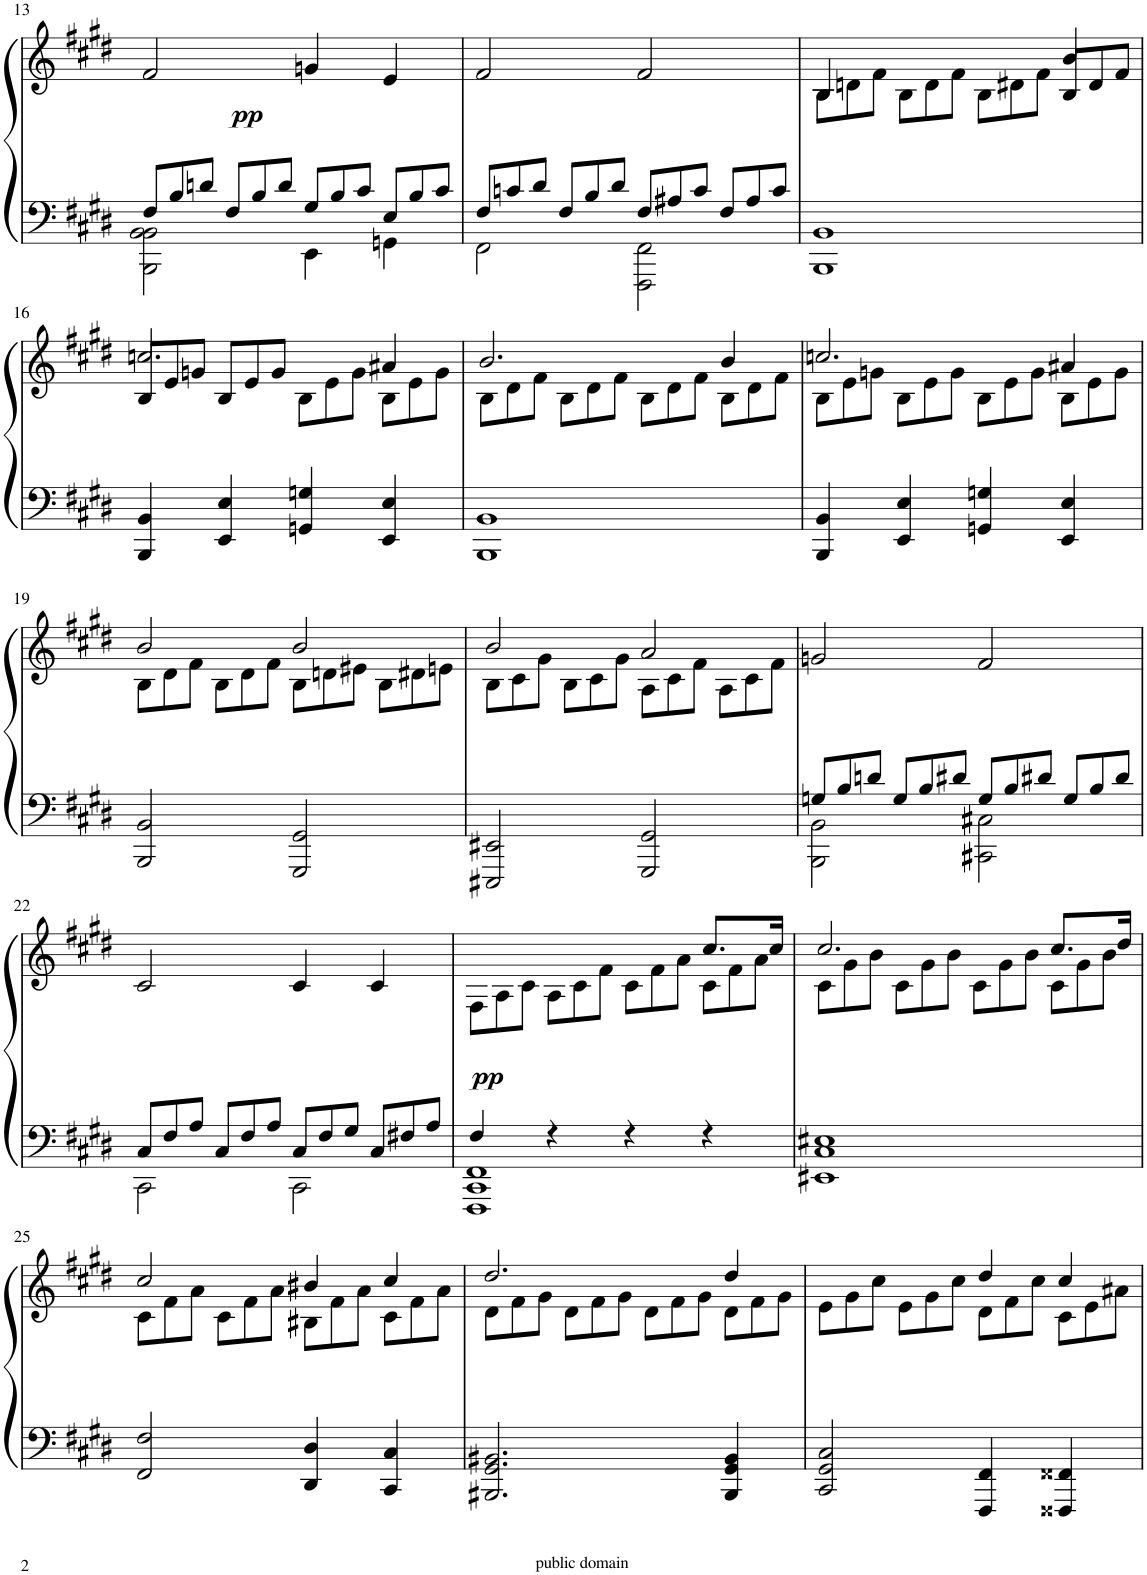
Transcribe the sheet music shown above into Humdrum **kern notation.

**kern	**kern	**dynam
*part1	*part1	*part1
*staff2	*staff1	*staff1/2
*I"Piano	*	*
*I'Pno	*	*
!!LO:PB:g=z
*clefF4	*clefG2	*
*k[f#c#g#d#]	*k[f#c#g#d#]	*
*M4/4	*M4/4	*
*Xtuplet	*	*
=13	=13	=13
*^	*	*
!	!	!	!LO:DY:b
12F#/L	2BBB\ 2BB\ 2BB\	2f#/	pp
12B/	.	.	.
12dn/J	.	.	.
12F#/L	.	.	.
12B/	.	.	.
12d/J	.	.	.
12G#/L	4EE\	4gn/	.
12B/	.	.	.
12c#/J	.	.	.
12E/L	4GGn\	4e/	.
12B/	.	.	.
12c#/J	.	.	.
=14	=14	=14	=14
12F#/L	2FF#\	2f#/	.
12cn/	.	.	.
12d#/J	.	.	.
12F#/L	.	.	.
12B/	.	.	.
12d#/J	.	.	.
12F#/L	2FFF#\ 2FF#\	2f#/	.
12A#X/	.	.	.
12c/J	.	.	.
12F#/L	.	.	.
12A#/	.	.	.
12c/J	.	.	.
=15	=15	=15	=15
*	*	*Xtuplet	*
*	*	*^	*
1BBB 1BB	1ryy	12B\L	4B/	.
.	.	12dn\	.	.
.	.	12f#\J	.	.
.	.	12B\L	4ryy	.
.	.	12d\	.	.
.	.	12f#\J	.	.
.	.	12B\L	4ryy	.
.	.	12d#X\	.	.
.	.	12f#\J	.	.
.	.	12B/L	4b/	.
.	.	12d#/	.	.
.	.	12f#/J	.	.
*v	*v	*	*	*
!!LO:LB:g=z	!!
=16	=16	=16	=16
4BBB/ 4BB/	12B/L	2.ccn/	.
.	12e/	.	.
.	12gn/J	.	.
4EE/ 4E/	12B/L	.	.
.	12e/	.	.
.	12g/J	.	.
4GGn/ 4Gn/	12B\L	.	.
.	12e\	.	.
.	12g\J	.	.
4EE/ 4E/	12B\L	4a#X/	.
.	12e\	.	.
.	12g\J	.	.
=17	=17	=17	=17
1BBB 1BB	2.b/	12B\L	.
.	.	12d#\	.
.	.	12f#\J	.
.	.	12B\L	.
.	.	12d#\	.
.	.	12f#\J	.
.	.	12B\L	.
.	.	12d#\	.
.	.	12f#\J	.
.	4b/	12B\L	.
.	.	12d#\	.
.	.	12f#\J	.
=18	=18	=18	=18
4BBB/ 4BB/	2.ccn/	12B\L	.
.	.	12e\	.
.	.	12gn\J	.
4EE/ 4E/	.	12B\L	.
.	.	12e\	.
.	.	12g\J	.
4GGn/ 4Gn/	.	12B\L	.
.	.	12e\	.
.	.	12g\J	.
4EE/ 4E/	4a#X/	12B\L	.
.	.	12e\	.
.	.	12g\J	.
!!LO:LB:g=z	!!
=19	=19	=19	=19
2BBB/ 2BB/	2b/	12B\L	.
.	.	12d#\	.
.	.	12f#\J	.
.	.	12B\L	.
.	.	12d#\	.
.	.	12f#\J	.
2GGG#/ 2GG#/	2b/	12B\L	.
.	.	12dn\	.
.	.	12e#X\J	.
.	.	12B\L	.
.	.	12d#X\	.
.	.	12en\J	.
=20	=20	=20	=20
2EEE#X/ 2EE#X/	2b/	12B\L	.
.	.	12c#\	.
.	.	12g#\J	.
.	.	12B\L	.
.	.	12c#\	.
.	.	12g#\J	.
2GGG#/ 2GG#/	2a/	12A\L	.
.	.	12c#\	.
.	.	12f#\J	.
.	.	12A\L	.
.	.	12c#\	.
.	.	12f#\J	.
*	*v	*v	*
=21	=21	=21
*^	*	*
2BBB\ 2BB\	12Gn/L	2gn/	.
.	12B/	.	.
.	12dn/J	.	.
.	12G/L	.	.
.	12B/	.	.
.	12d#X/J	.	.
2CC#X\ 2C#X\	12G/L	2f#/	.
.	12B/	.	.
.	12d#X/J	.	.
.	12G/L	.	.
.	12B/	.	.
.	12d#/J	.	.
!!LO:LB:g=z
=22	=22	=22	=22
2CC#\	12C#/L	2c#/	.
.	12F#/	.	.
.	12A/J	.	.
.	12C#/L	.	.
.	12F#/	.	.
.	12A/J	.	.
2CC#\	12C#/L	4c#/	.
.	12F#/	.	.
.	12G#/J	.	.
.	12C#/L	4c#/	.
.	12F#X/	.	.
.	12A/J	.	.
=23	=23	=23	=23
*	*	*^	*
!	!	!	!	!LO:DY:b
4F#/	1FFF# 1CC# 1FF#	4ryy	12F#\L	pp
.	.	.	12A\	.
.	.	.	12c#\J	.
4r	.	4ryy	12A\L	.
.	.	.	12c#\	.
.	.	.	12f#\J	.
4r	.	4ryy	12c#\L	.
.	.	.	12f#\	.
.	.	.	12a\J	.
4r	.	8.cc#/L	12c#\L	.
.	.	.	12f#\	.
.	.	.	12a\J	.
.	.	16cc#/Jk	.	.
*v	*v	*	*	*
=24	=24	=24	=24
1EE#X 1C# 1E#X	12c#\L	2.cc#/	.
.	12g#\	.	.
.	12b\J	.	.
.	12c#\L	.	.
.	12g#\	.	.
.	12b\J	.	.
.	12c#\L	.	.
.	12g#\	.	.
.	12b\J	.	.
.	12c#\L	8.cc#/L	.
.	12g#\	.	.
.	12b\J	.	.
.	.	16dd#/Jk	.
!!LO:LB:g=z	!!
=25	=25	=25	=25
2FF#/ 2F#/	12c#\L	2cc#/	.
.	12f#\	.	.
.	12a\J	.	.
.	12c#\L	.	.
.	12f#\	.	.
.	12a\J	.	.
4DD#/ 4D#/	12B#X\L	4b#X/	.
.	12f#\	.	.
.	12a\J	.	.
4CC#/ 4C#/	12c#\L	4cc#/	.
.	12f#\	.	.
.	12a\J	.	.
=26	=26	=26	=26
2.BBB#X/ 2.GG#/ 2.BB#X/	2.dd#/	12d#\L	.
.	.	12f#\	.
.	.	12g#\J	.
.	.	12d#\L	.
.	.	12f#\	.
.	.	12g#\J	.
.	.	12d#\L	.
.	.	12f#\	.
.	.	12g#\J	.
4BBB#/ 4GG#/ 4BB#/	4dd#/	12d#\L	.
.	.	12f#\	.
.	.	12g#\J	.
=27	=27	=27	=27
2CC#/ 2GG#/ 2C#/	12e\L	2ryy	.
.	12g#\	.	.
.	12cc#\J	.	.
.	12e\L	.	.
.	12g#\	.	.
.	12cc#\J	.	.
4FFF#/ 4FF#/	12d#\L	4dd#/	.
.	12f#\	.	.
.	12cc#\J	.	.
4FFF##X/ 4FF##X/	12c#\L	4cc#/	.
.	12e\	.	.
.	12a#X\J	.	.
*	*v	*v	*
=	=	=
*-	*-	*-
